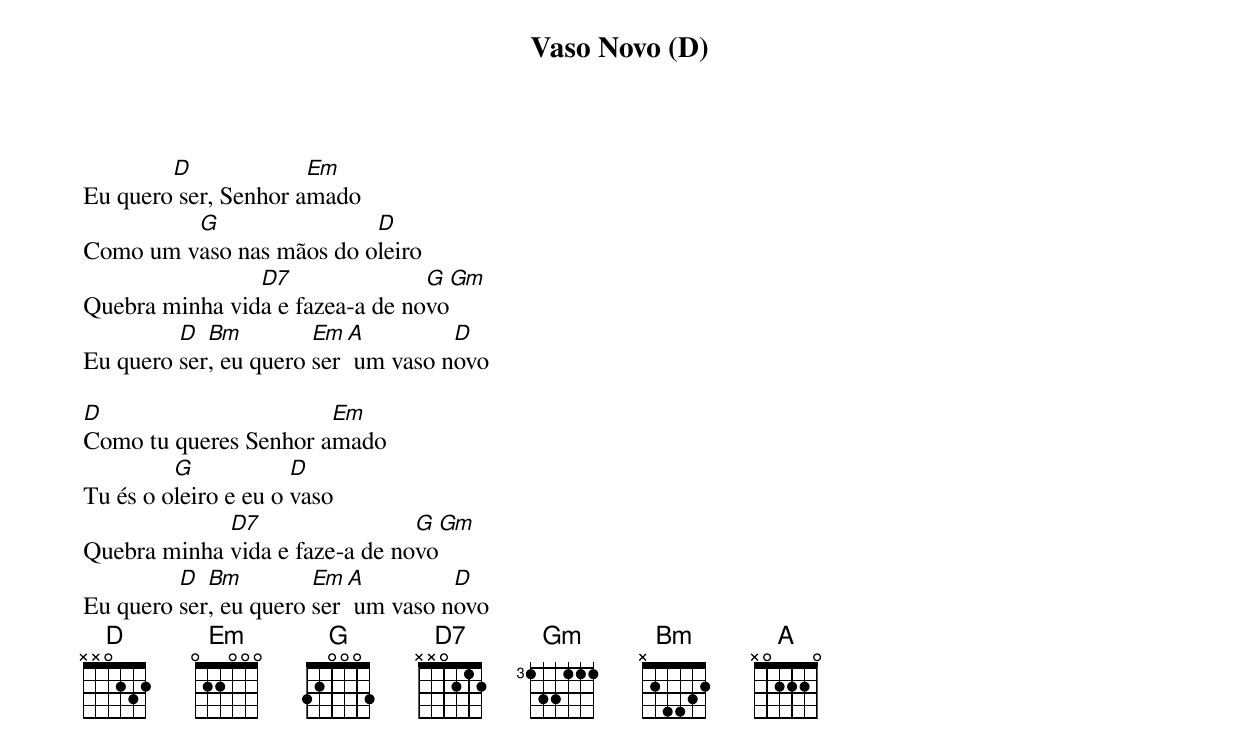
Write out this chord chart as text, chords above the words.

Vaso Novo (D)

        D             Em
Eu quero ser, Senhor amado
         G                D
Como um vaso nas mãos do oleiro
                D7               G Gm
Quebra minha vida e fazea-a de novo
         D  Bm         Em A         D
Eu quero ser, eu quero ser um vaso novo

D                      Em
Como tu queres Senhor amado
         G            D
Tu és o oleiro e eu o vaso
             D7                 G  Gm
Quebra minha vida e faze-a de novo
         D  Bm         Em A         D
Eu quero ser, eu quero ser um vaso novo
